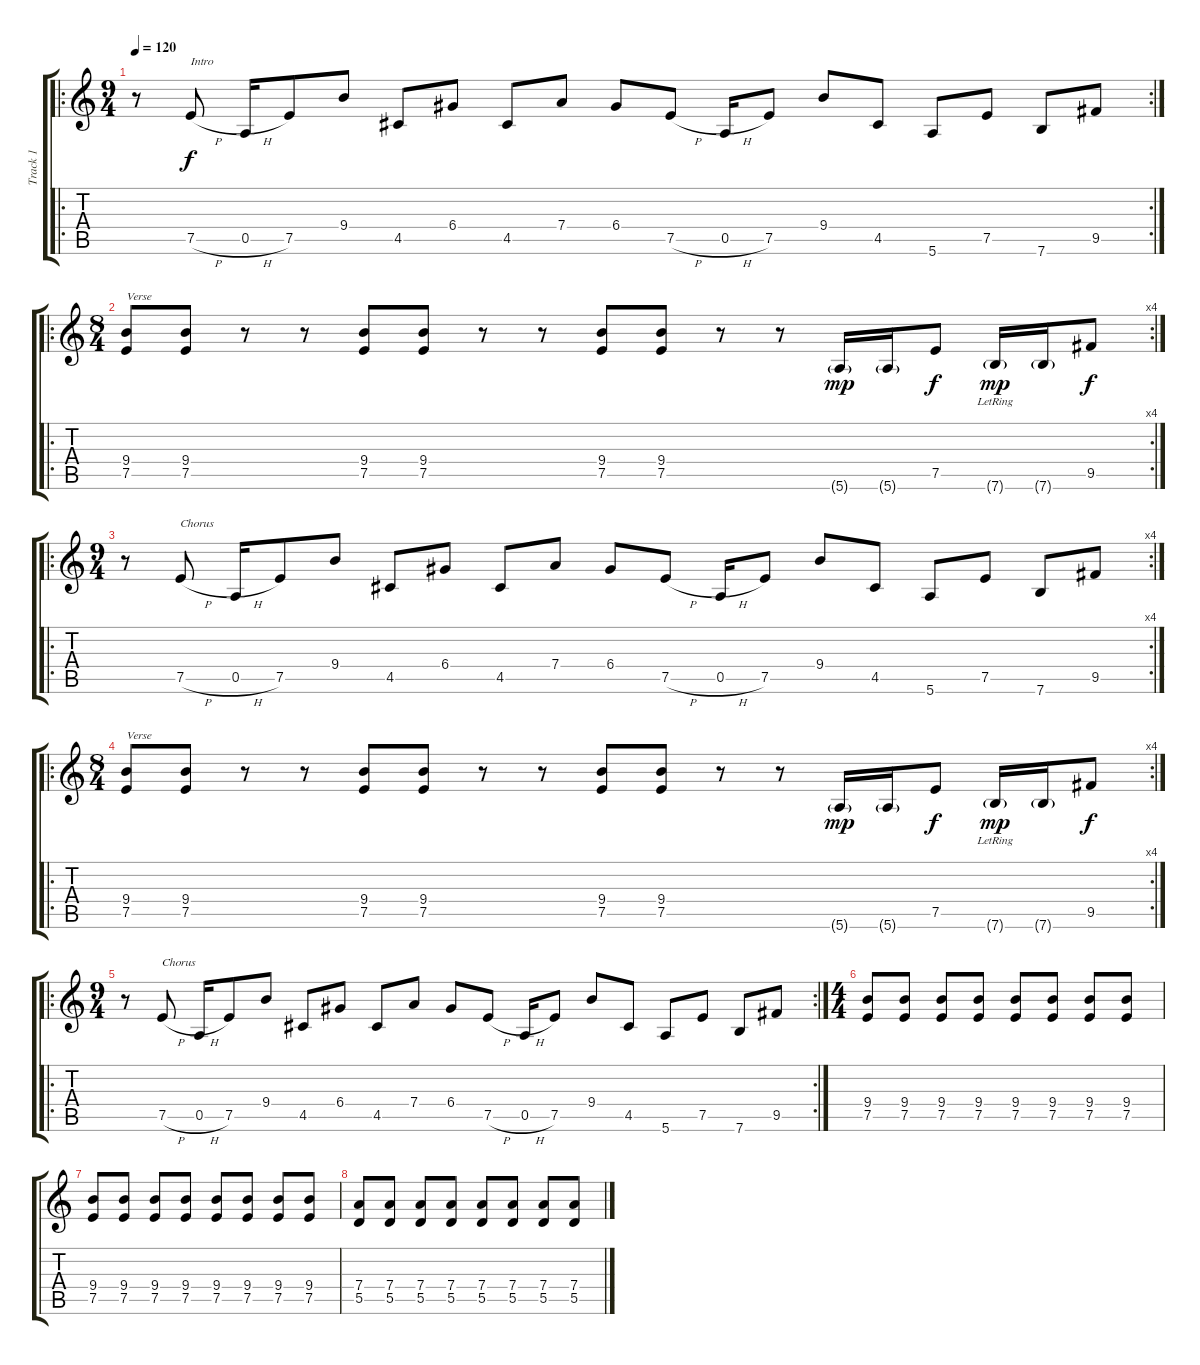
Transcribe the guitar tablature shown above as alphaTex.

\track ("Track 1" "Track 1") {instrument distortionguitar}
\staff {score tabs}
\tuning (E4 B3 G3 D3 A2 E2) {hide}
\ro
\rc 2
\ts (9 4)
\tempo 120
\clef g2
\ks c
r.8{dy f instrument distortionguitar} 7.5{h}.8{txt "Intro"} 0.5{h}.16 7.5.8 9.4.8 4.5.8 6.4.8 4.5.8 7.4.8 6.4.8 7.5{h}.8 0.5{h}.16 7.5.8 9.4.8 4.5.8 5.6.8 7.5.8 7.6.8 9.5.8 |
\ro
\rc 4
\ts (8 4)
(9.4 7.5).8{txt "Verse"} (9.4 7.5).8 r.8 r.8 (9.4 7.5).8 (9.4 7.5).8 r.8 r.8 (9.4 7.5).8 (9.4 7.5).8 r.8 r.8 5.6{g}.16{dy mp} 5.6{g}.16 7.5.8{dy f} 7.6{g lr}.16{dy mp} 7.6{g}.16 9.5.8{dy f} |
\ro
\rc 4
\ts (9 4)
r.8 7.5{h}.8{txt "Chorus"} 0.5{h}.16 7.5.8 9.4.8 4.5.8 6.4.8 4.5.8 7.4.8 6.4.8 7.5{h}.8 0.5{h}.16 7.5.8 9.4.8 4.5.8 5.6.8 7.5.8 7.6.8 9.5.8 |
\ro
\rc 4
\ts (8 4)
(9.4 7.5).8{txt "Verse"} (9.4 7.5).8 r.8 r.8 (9.4 7.5).8 (9.4 7.5).8 r.8 r.8 (9.4 7.5).8 (9.4 7.5).8 r.8 r.8 5.6{g}.16{dy mp} 5.6{g}.16 7.5.8{dy f} 7.6{g lr}.16{dy mp} 7.6{g}.16 9.5.8{dy f} |
\ro
\rc 2
\ts (9 4)
r.8 7.5{h}.8{txt "Chorus"} 0.5{h}.16 7.5.8 9.4.8 4.5.8 6.4.8 4.5.8 7.4.8 6.4.8 7.5{h}.8 0.5{h}.16 7.5.8 9.4.8 4.5.8 5.6.8 7.5.8 7.6.8 9.5.8 |
\ts (4 4)
(9.4 7.5).8 (9.4 7.5).8 (9.4 7.5).8 (9.4 7.5).8 (9.4 7.5).8 (9.4 7.5).8 (9.4 7.5).8 (9.4 7.5).8 |
(9.4 7.5).8 (9.4 7.5).8 (9.4 7.5).8 (9.4 7.5).8 (9.4 7.5).8 (9.4 7.5).8 (9.4 7.5).8 (9.4 7.5).8 |
(7.4 5.5).8 (7.4 5.5).8 (7.4 5.5).8 (7.4 5.5).8 (7.4 5.5).8 (7.4 5.5).8 (7.4 5.5).8 (7.4 5.5).8
